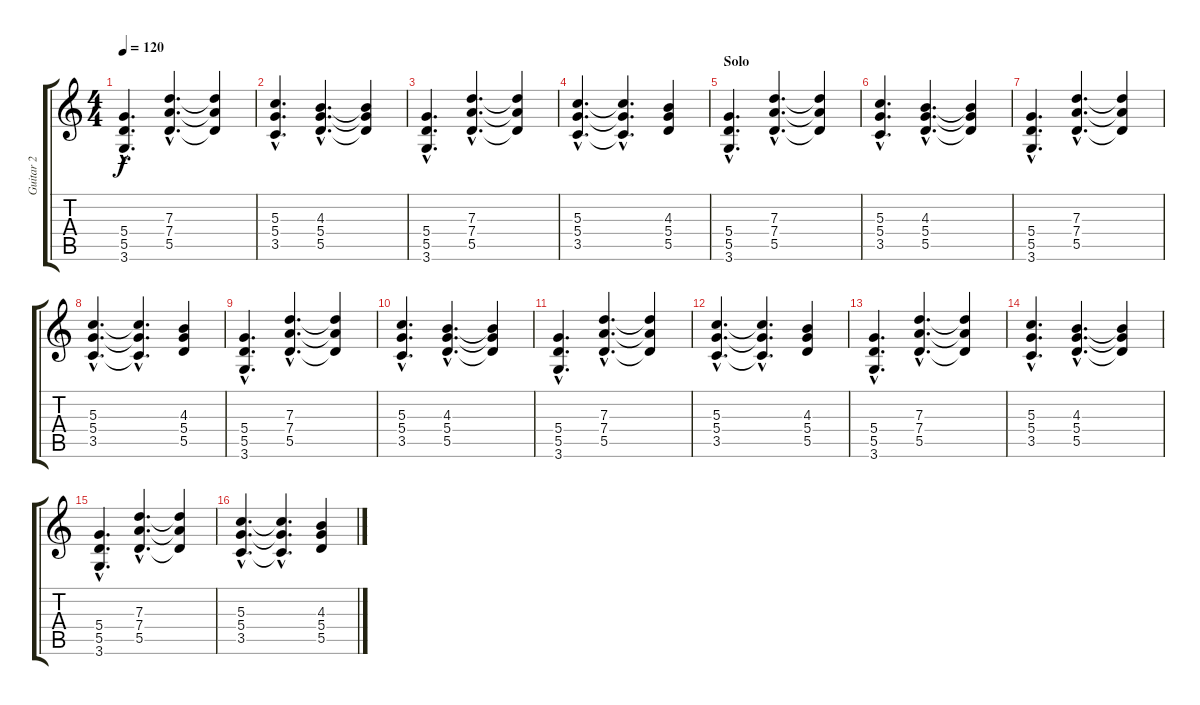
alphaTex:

\track ("Guitar 2" "Guitar 2") {instrument distortionguitar}
\staff {score tabs}
\tuning (E4 B3 G3 D3 A2 E2) {hide}
\ts (4 4)
\tempo 120
\clef g2
\ks c
(5.4{hac} 5.5{hac} 3.6{hac}).4{d dy f} (7.3{hac} 7.4{hac} 5.5{hac}).4{d} (7.3{t} 7.4{t} 5.5{t}).4 |
(5.3{hac} 5.4{hac} 3.5{hac}).4{d} (4.3{hac} 5.4{hac} 5.5{hac}).4{d} (4.3{t} 5.4{t} 5.5{t}).4 |
(5.4{hac} 5.5{hac} 3.6{hac}).4{d} (7.3{hac} 7.4{hac} 5.5{hac}).4{d} (7.3{t} 7.4{t} 5.5{t}).4 |
(5.3{hac} 5.4{hac} 3.5{hac}).4{d} (5.3{hac t} 5.4{hac t} 3.5{hac t}).4{d} (4.3 5.4 5.5).4 |
\section ("" "Solo")
(5.4{hac} 5.5{hac} 3.6{hac}).4{d} (7.3{hac} 7.4{hac} 5.5{hac}).4{d} (7.3{t} 7.4{t} 5.5{t}).4 |
(5.3{hac} 5.4{hac} 3.5{hac}).4{d} (4.3{hac} 5.4{hac} 5.5{hac}).4{d} (4.3{t} 5.4{t} 5.5{t}).4 |
(5.4{hac} 5.5{hac} 3.6{hac}).4{d} (7.3{hac} 7.4{hac} 5.5{hac}).4{d} (7.3{t} 7.4{t} 5.5{t}).4 |
(5.3{hac} 5.4{hac} 3.5{hac}).4{d} (5.3{hac t} 5.4{hac t} 3.5{hac t}).4{d} (4.3 5.4 5.5).4 |
(5.4{hac} 5.5{hac} 3.6{hac}).4{d} (7.3{hac} 7.4{hac} 5.5{hac}).4{d} (7.3{t} 7.4{t} 5.5{t}).4 |
(5.3{hac} 5.4{hac} 3.5{hac}).4{d} (4.3{hac} 5.4{hac} 5.5{hac}).4{d} (4.3{t} 5.4{t} 5.5{t}).4 |
(5.4{hac} 5.5{hac} 3.6{hac}).4{d} (7.3{hac} 7.4{hac} 5.5{hac}).4{d} (7.3{t} 7.4{t} 5.5{t}).4 |
(5.3{hac} 5.4{hac} 3.5{hac}).4{d} (5.3{hac t} 5.4{hac t} 3.5{hac t}).4{d} (4.3 5.4 5.5).4 |
(5.4{hac} 5.5{hac} 3.6{hac}).4{d} (7.3{hac} 7.4{hac} 5.5{hac}).4{d} (7.3{t} 7.4{t} 5.5{t}).4 |
(5.3{hac} 5.4{hac} 3.5{hac}).4{d} (4.3{hac} 5.4{hac} 5.5{hac}).4{d} (4.3{t} 5.4{t} 5.5{t}).4 |
(5.4{hac} 5.5{hac} 3.6{hac}).4{d} (7.3{hac} 7.4{hac} 5.5{hac}).4{d} (7.3{t} 7.4{t} 5.5{t}).4 |
(5.3{hac} 5.4{hac} 3.5{hac}).4{d} (5.3{hac t} 5.4{hac t} 3.5{hac t}).4{d} (4.3 5.4 5.5).4
